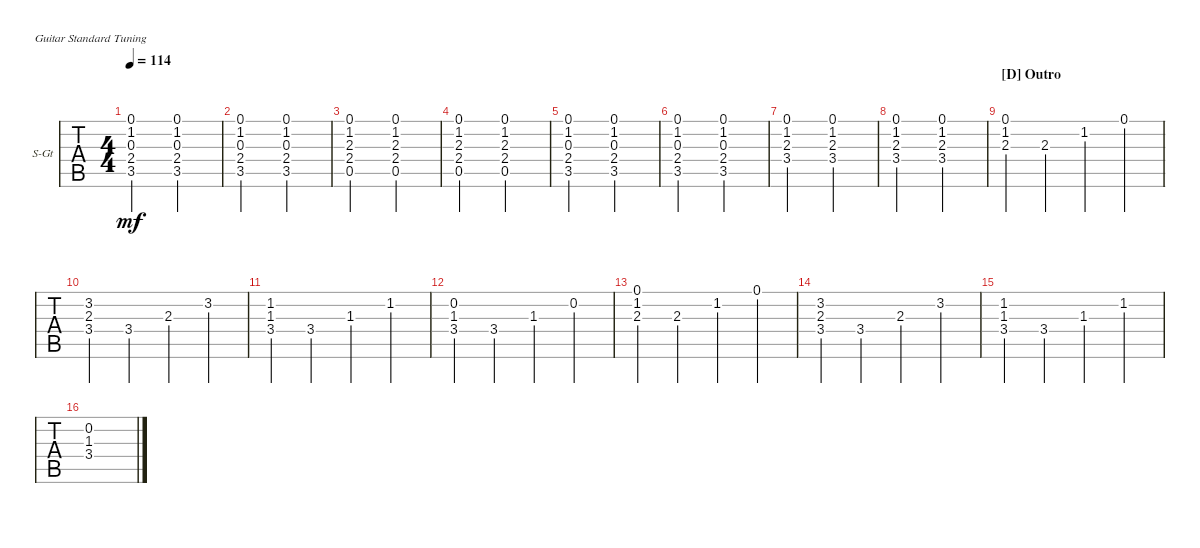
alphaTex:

\defaultSystemsLayout 4
\bracketExtendMode groupsimilarinstruments
\firstSystemTrackNameOrientation horizontal
\otherSystemsTrackNameOrientation horizontal
\track ("Steel Guitar" "S-Gt") {instrument acousticguitarsteel}
\staff {tabs}
\tuning (E4 B3 G3 D3 A2 E2)
\ts (4 4)
\tempo 114
\clef g2
\ks c
(0.1 1.2 0.3 3.5 2.4).2{dy mf} (0.1 1.2 0.3 3.5 2.4).2 |
(0.1 1.2 0.3 3.5 2.4).2 (0.1 1.2 0.3 3.5 2.4).2 |
(0.1 1.2 2.3 2.4 0.5).2 (0.1 1.2 2.3 2.4 0.5).2 |
(0.1 1.2 2.3 2.4 0.5).2 (0.1 1.2 2.3 2.4 0.5).2 |
(0.1 1.2 0.3 3.5 2.4).2 (0.1 1.2 0.3 3.5 2.4).2 |
(0.1 1.2 0.3 3.5 2.4).2 (0.1 1.2 0.3 3.5 2.4).2 |
(0.1 1.2 2.3 3.4).2 (0.1 1.2 2.3 3.4).2 |
(0.1 1.2 2.3 3.4).2{lyrics (0 "") lyrics (1 "") lyrics (2 "") lyrics (3 "") lyrics (4 "")} (0.1 1.2 2.3 3.4).2{lyrics (0 "") lyrics (1 "") lyrics (2 "") lyrics (3 "") lyrics (4 "")} |
\section ("D" "Outro")
(0.1 1.2 2.3).4 2.3.4 1.2.4 0.1.4 |
(2.3 3.2 3.4).4{lyrics (0 "") lyrics (1 "") lyrics (2 "") lyrics (3 "") lyrics (4 "")} 3.4.4{lyrics (0 "") lyrics (1 "") lyrics (2 "") lyrics (3 "") lyrics (4 "")} 2.3.4{lyrics (0 "") lyrics (1 "") lyrics (2 "") lyrics (3 "") lyrics (4 "")} 3.2.4{lyrics (0 "") lyrics (1 "") lyrics (2 "") lyrics (3 "") lyrics (4 "")} |
(1.2 1.3 3.4).4 3.4.4 1.3.4 1.2.4 |
(3.4 0.2 1.3).4 3.4.4 1.3.4 0.2.4 |
(0.1 1.2 2.3).4 2.3.4 1.2.4 0.1.4 |
(2.3 3.2 3.4).4{lyrics (0 "") lyrics (1 "") lyrics (2 "") lyrics (3 "") lyrics (4 "")} 3.4.4{lyrics (0 "") lyrics (1 "") lyrics (2 "") lyrics (3 "") lyrics (4 "")} 2.3.4{lyrics (0 "") lyrics (1 "") lyrics (2 "") lyrics (3 "") lyrics (4 "")} 3.2.4{lyrics (0 "") lyrics (1 "") lyrics (2 "") lyrics (3 "") lyrics (4 "")} |
(1.2 1.3 3.4).4 3.4.4 1.3.4 1.2.4 |
(3.4 0.2 1.3).1
